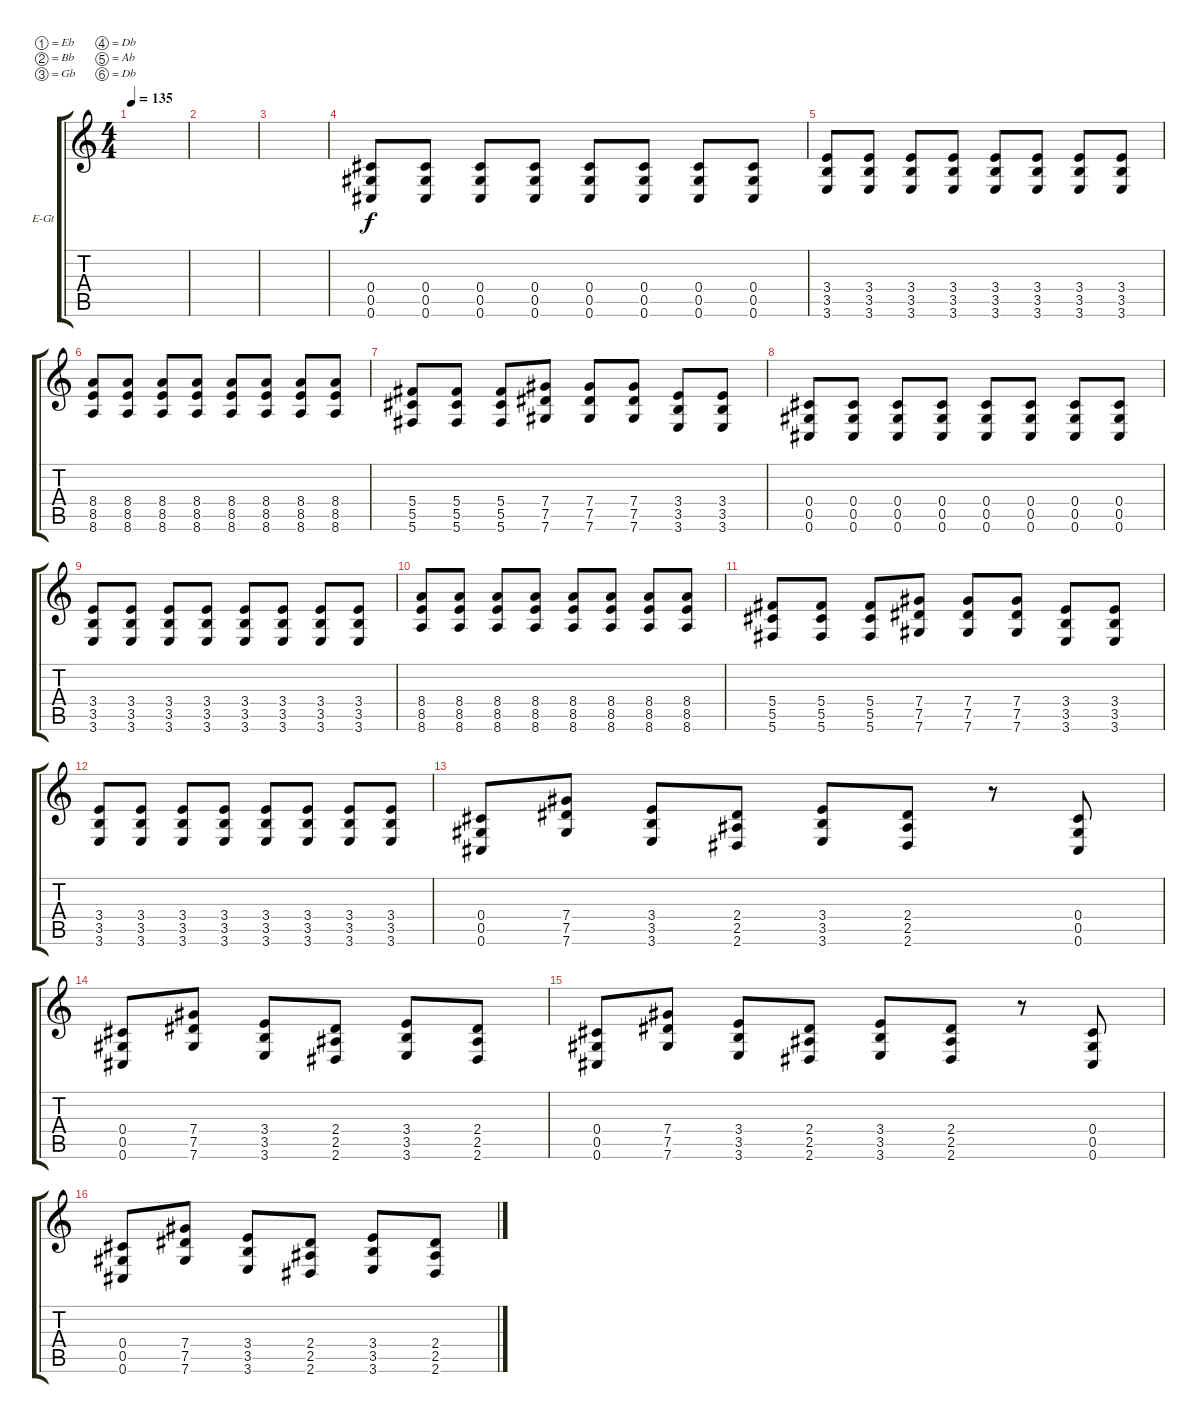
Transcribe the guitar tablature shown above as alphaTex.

\defaultSystemsLayout 4
\bracketExtendMode groupsimilarinstruments
\firstSystemTrackNameOrientation horizontal
\otherSystemsTrackNameOrientation horizontal
\track ("Electric Guitar" "E-Gt") {instrument distortionguitar}
\staff {score tabs}
\tuning (Eb4 Bb3 Gb3 Db3 Ab2 Db2)
\ts (4 4)
\tempo 135
\clef g2
\scale
0.333333
\ks c
|
\scale
0.333333 |
\scale
0.333333 |
\scale
0.333333 (0.6 0.5 0.4).8 (0.6 0.5 0.4).8 (0.6 0.5 0.4).8 (0.6 0.5 0.4).8 (0.6 0.5 0.4).8 (0.6 0.5 0.4).8 (0.6 0.5 0.4).8 (0.6 0.5 0.4).8 |
\scale
0.333333 (3.6 3.5 3.4).8 (3.6 3.5 3.4).8 (3.6 3.5 3.4).8 (3.6 3.5 3.4).8 (3.6 3.5 3.4).8 (3.6 3.5 3.4).8 (3.6 3.5 3.4).8 (3.6 3.5 3.4).8 |
\scale
0.333333 (8.6 8.5 8.4).8 (8.6 8.5 8.4).8 (8.6 8.5 8.4).8 (8.6 8.5 8.4).8 (8.6 8.5 8.4).8 (8.6 8.5 8.4).8 (8.6 8.5 8.4).8 (8.6 8.5 8.4).8 |
\scale
0.333333 (5.6 5.5 5.4).8 (5.6 5.5 5.4).8 (5.6 5.5 5.4).8 (7.6 7.5 7.4).8 (7.6 7.5 7.4).8 (7.6 7.5 7.4).8 (3.6 3.5 3.4).8 (3.6 3.5 3.4).8 |
\scale
0.333333 (0.6 0.5 0.4).8 (0.6 0.5 0.4).8 (0.6 0.5 0.4).8 (0.6 0.5 0.4).8 (0.6 0.5 0.4).8 (0.6 0.5 0.4).8 (0.6 0.5 0.4).8 (0.6 0.5 0.4).8 |
\scale
0.333333 (3.6 3.5 3.4).8 (3.6 3.5 3.4).8 (3.6 3.5 3.4).8 (3.6 3.5 3.4).8 (3.6 3.5 3.4).8 (3.6 3.5 3.4).8 (3.6 3.5 3.4).8 (3.6 3.5 3.4).8 |
\scale
0.333333 (8.6 8.5 8.4).8 (8.6 8.5 8.4).8 (8.6 8.5 8.4).8 (8.6 8.5 8.4).8 (8.6 8.5 8.4).8 (8.6 8.5 8.4).8 (8.6 8.5 8.4).8 (8.6 8.5 8.4).8 |
\scale
0.333333 (5.6 5.5 5.4).8 (5.6 5.5 5.4).8 (5.6 5.5 5.4).8 (7.6 7.5 7.4).8 (7.6 7.5 7.4).8 (7.6 7.5 7.4).8 (3.6 3.5 3.4).8 (3.6 3.5 3.4).8 |
\scale
0.333333 (3.6 3.5 3.4).8 (3.6 3.5 3.4).8 (3.6 3.5 3.4).8 (3.6 3.5 3.4).8 (3.6 3.5 3.4).8 (3.6 3.5 3.4).8 (3.6 3.5 3.4).8 (3.6 3.5 3.4).8 |
\scale
0.333333 (0.6 0.5 0.4).8 (7.4 7.5 7.6).8 (3.6 3.5 3.4).8 (2.4 2.5 2.6).8 (3.4 3.5 3.6).8 (2.6 2.5 2.4).8 r.8 (0.4 0.5 0.6).8 |
\scale
0.333333 (0.6 0.5 0.4).8 (7.4 7.5 7.6).8 (3.6 3.5 3.4).8 (2.4 2.5 2.6).8 (3.6 3.5 3.4).8 (2.4 2.5 2.6).8 |
\scale
0.333333 (0.6 0.5 0.4).8 (7.4 7.5 7.6).8 (3.6 3.5 3.4).8 (2.4 2.5 2.6).8 (3.4 3.5 3.6).8 (2.6 2.5 2.4).8 r.8 (0.4 0.5 0.6).8 |
\scale
0.333333 (0.6 0.5 0.4).8 (7.4 7.5 7.6).8 (3.6 3.5 3.4).8 (2.4 2.5 2.6).8 (3.6 3.5 3.4).8 (2.4 2.5 2.6).8
